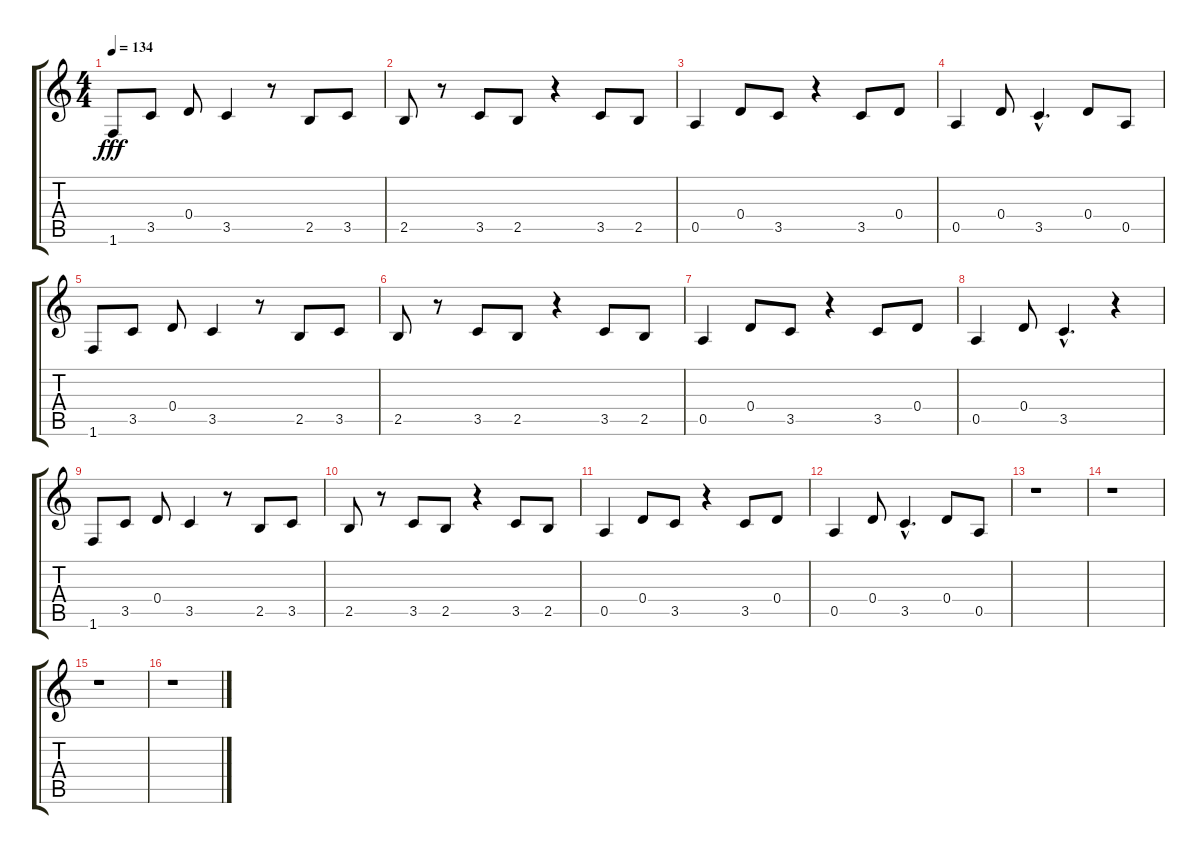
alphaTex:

\track "" {instrument acousticguitarsteel}
\staff {score tabs}
\tuning (E4 B3 G3 D3 A2 E2) {hide}
\ts (4 4)
\tempo 134
\clef g2
\ks c
1.6.8{dy fff instrument acousticguitarsteel} 3.5.8 0.4.8 3.5.4 r.8 2.5.8 3.5.8 |
2.5.8 r.8 3.5.8 2.5.8 r.4 3.5.8 2.5.8 |
0.5.4 0.4.8 3.5.8 r.4 3.5.8 0.4.8 |
0.5.4 0.4.8 3.5{hac}.4{d} 0.4.8 0.5.8 |
1.6.8 3.5.8 0.4.8 3.5.4 r.8 2.5.8 3.5.8 |
2.5.8 r.8 3.5.8 2.5.8 r.4 3.5.8 2.5.8 |
0.5.4 0.4.8 3.5.8 r.4 3.5.8 0.4.8 |
0.5.4 0.4.8 3.5{hac}.4{d} r.4 |
1.6.8 3.5.8 0.4.8 3.5.4 r.8 2.5.8 3.5.8 |
2.5.8 r.8 3.5.8 2.5.8 r.4 3.5.8 2.5.8 |
0.5.4 0.4.8 3.5.8 r.4 3.5.8 0.4.8 |
0.5.4 0.4.8 3.5{hac}.4{d} 0.4.8 0.5.8 |
r.1 |
r.1 |
r.1 |
r.1
